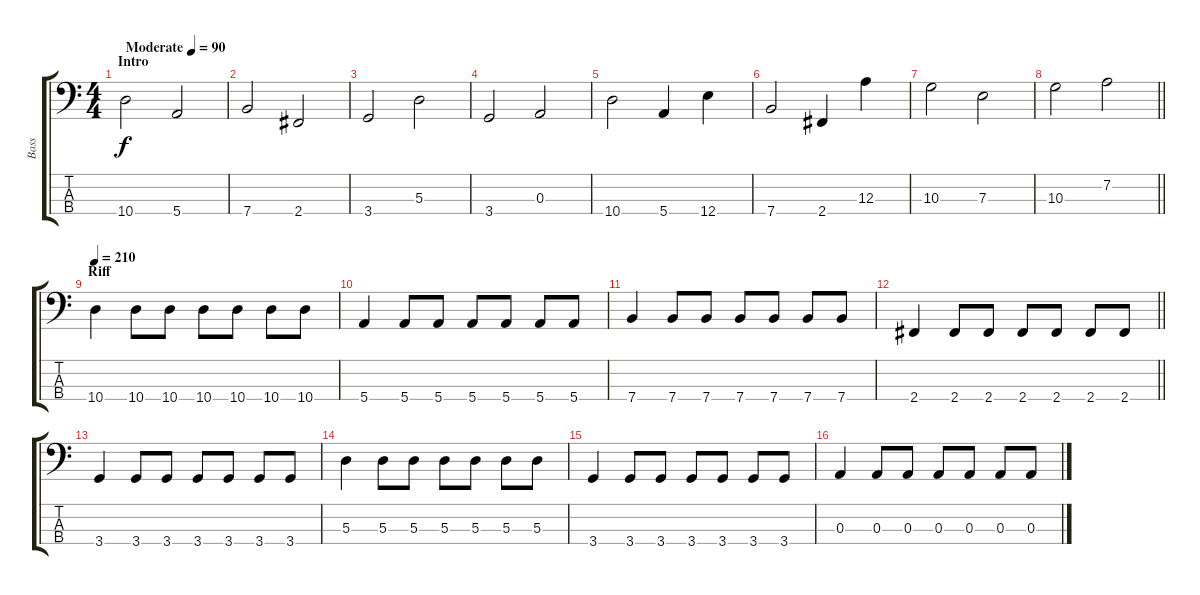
\track ("Bass" "Bass") {instrument electricbassfinger}
\staff {score tabs}
\tuning (G2 D2 A1 E1) {hide}
\ts (4 4)
\section ("" "Intro")
\tempo (90 "Moderate")
\clef f4
\ks c
10.4.2{dy f instrument electricbassfinger} 5.4.2 |
7.4.2 2.4.2 |
3.4.2 5.3.2 |
3.4.2 0.3.2 |
10.4.2 5.4.4 12.4.4 |
7.4.2 2.4.4 12.3.4 |
10.3.2 7.3.2 |
\barLineRight lightlight
10.3.2 7.2.2 |
\section ("" "Riff")
\tempo 210
10.4.4 10.4.8 10.4.8 10.4.8 10.4.8 10.4.8 10.4.8 |
5.4.4 5.4.8 5.4.8 5.4.8 5.4.8 5.4.8 5.4.8 |
7.4.4 7.4.8 7.4.8 7.4.8 7.4.8 7.4.8 7.4.8 |
\barLineRight lightlight
2.4.4 2.4.8 2.4.8 2.4.8 2.4.8 2.4.8 2.4.8 |
3.4.4 3.4.8 3.4.8 3.4.8 3.4.8 3.4.8 3.4.8 |
5.3.4 5.3.8 5.3.8 5.3.8 5.3.8 5.3.8 5.3.8 |
3.4.4 3.4.8 3.4.8 3.4.8 3.4.8 3.4.8 3.4.8 |
0.3.4 0.3.8 0.3.8 0.3.8 0.3.8 0.3.8 0.3.8
